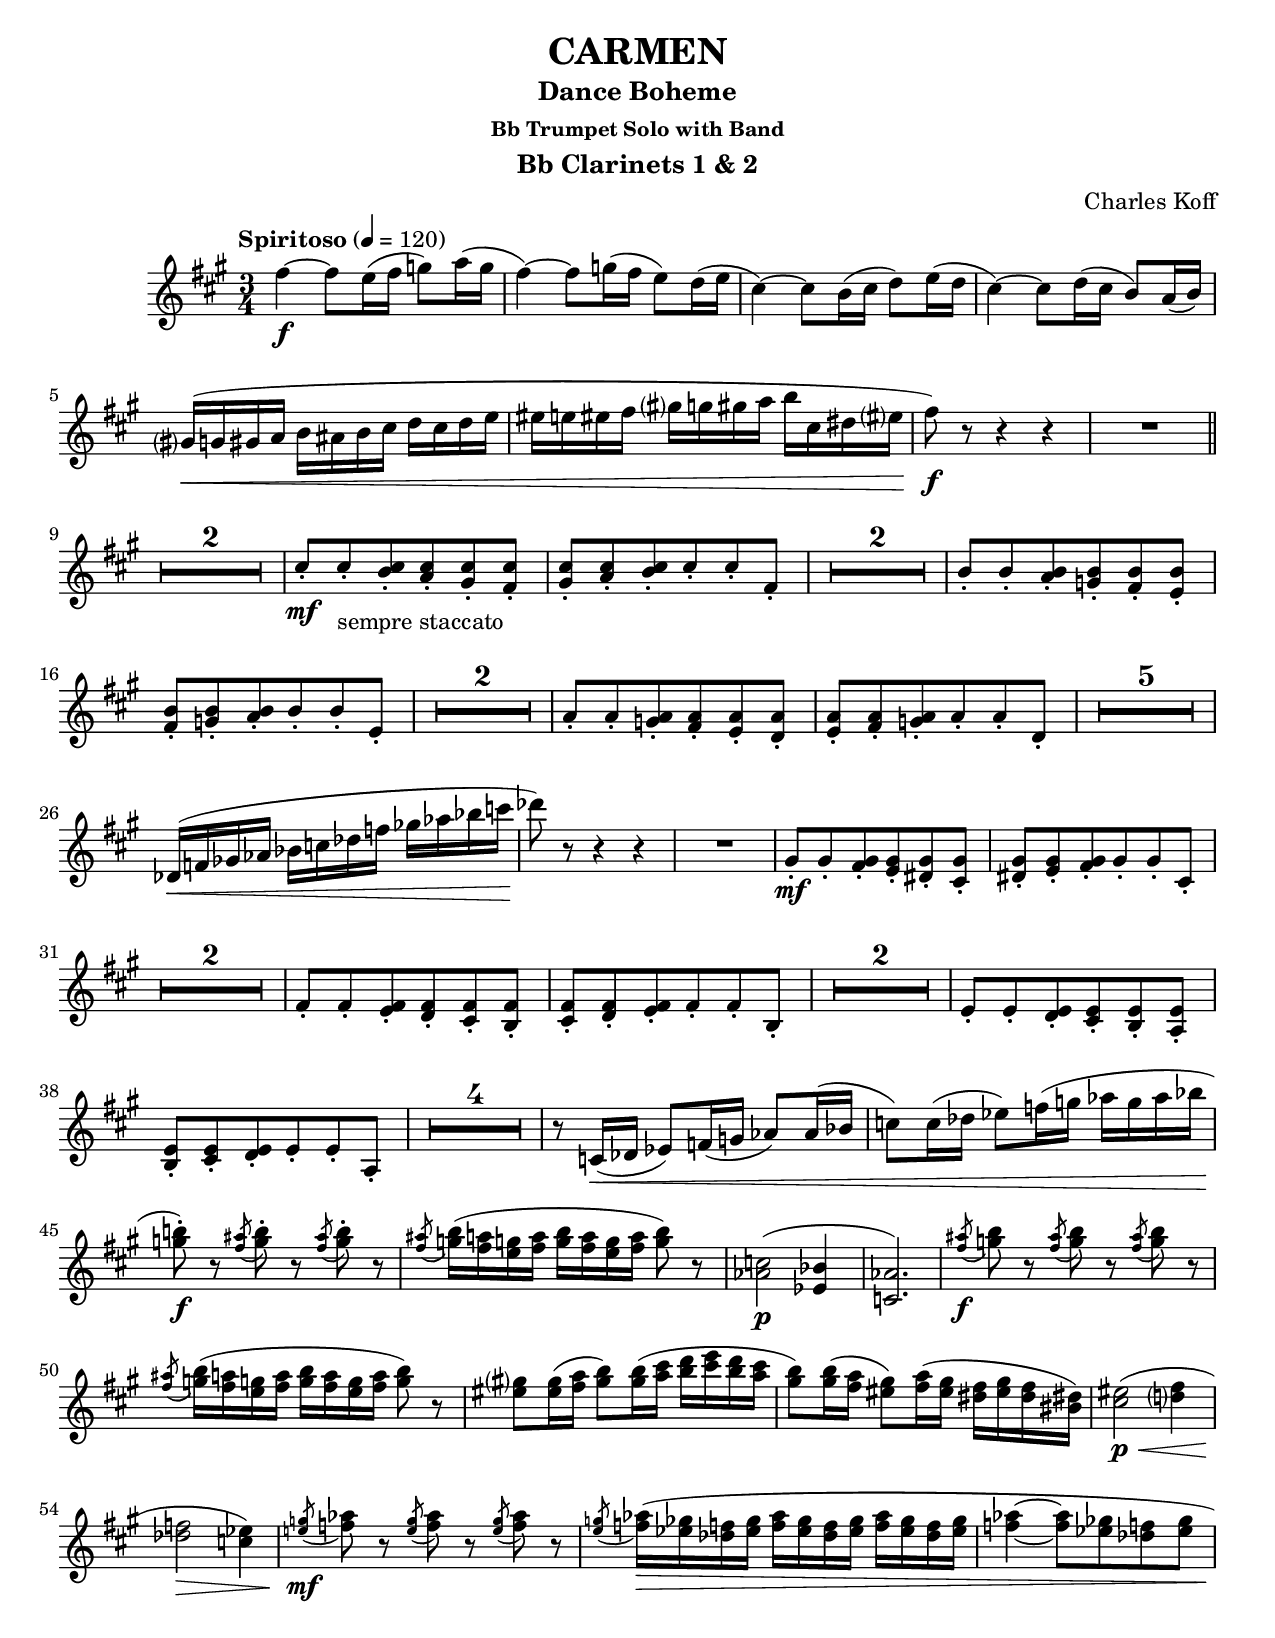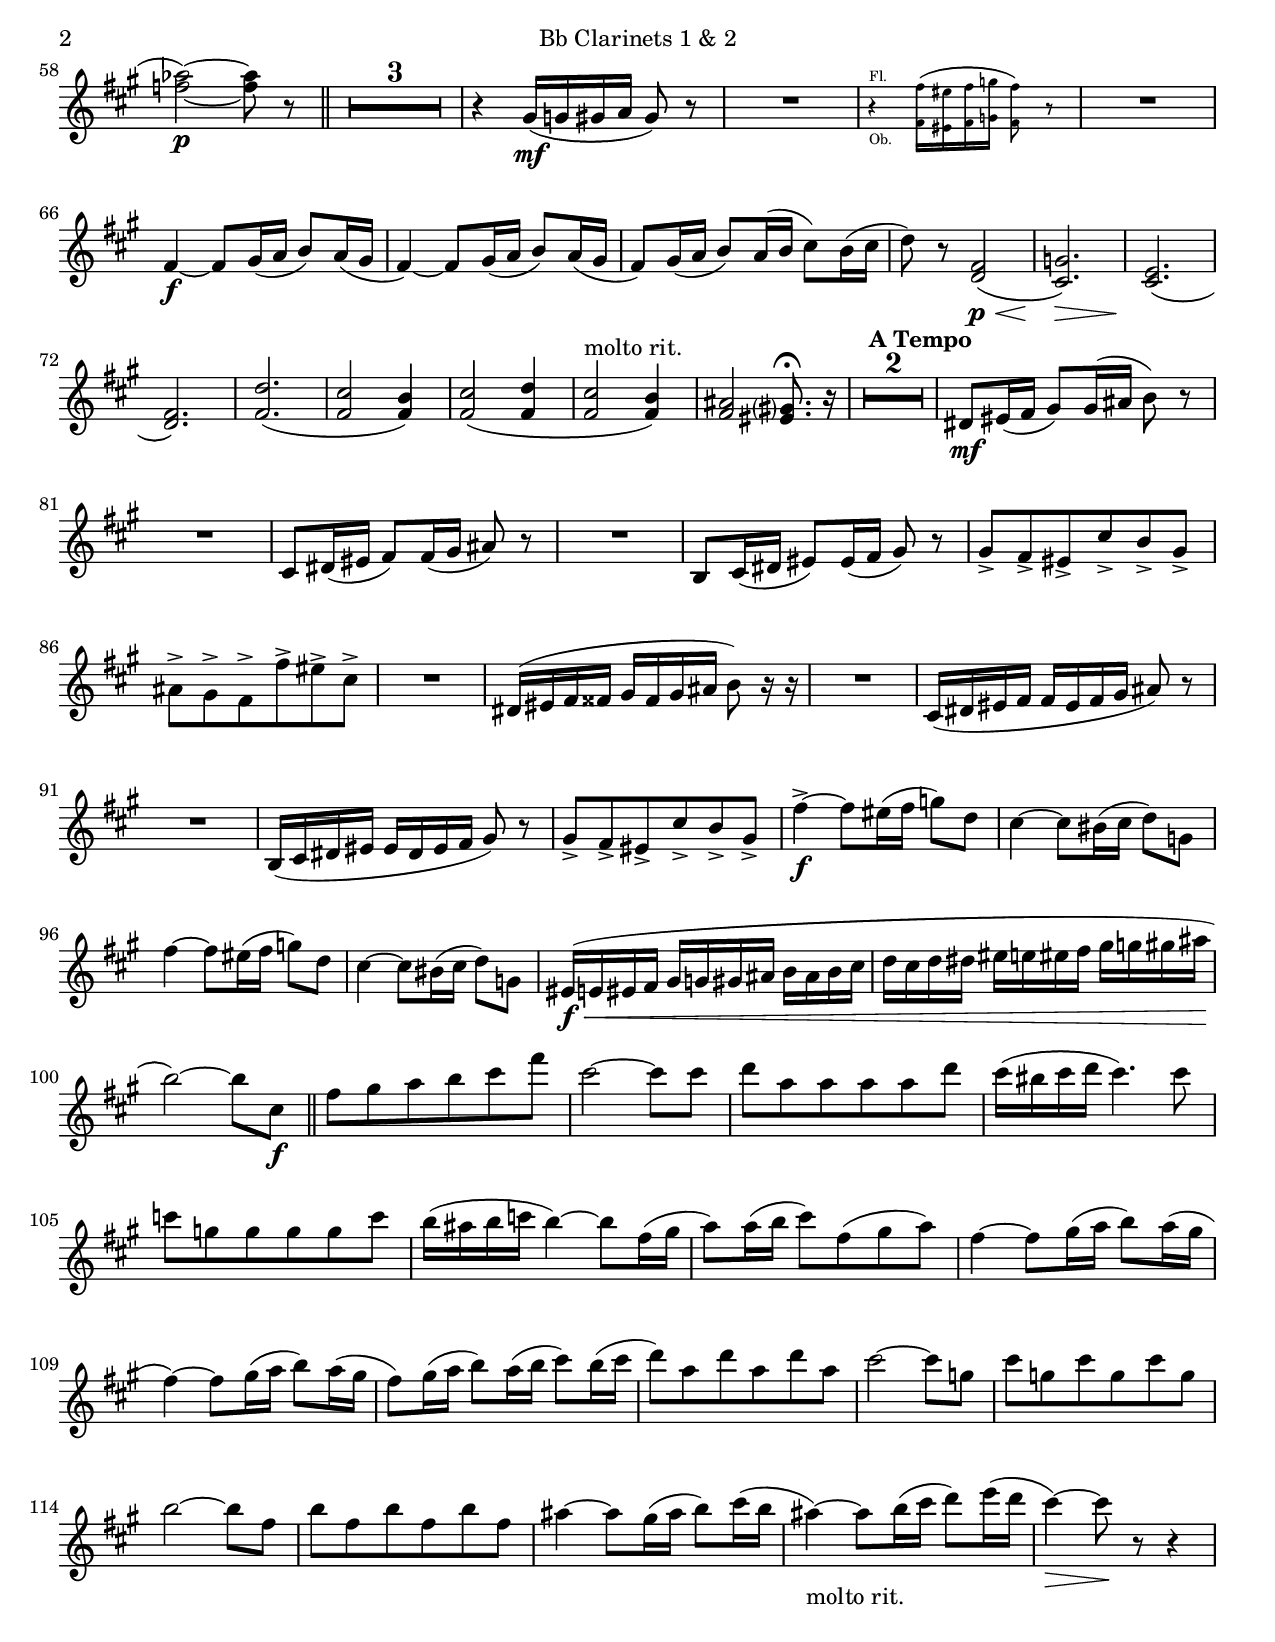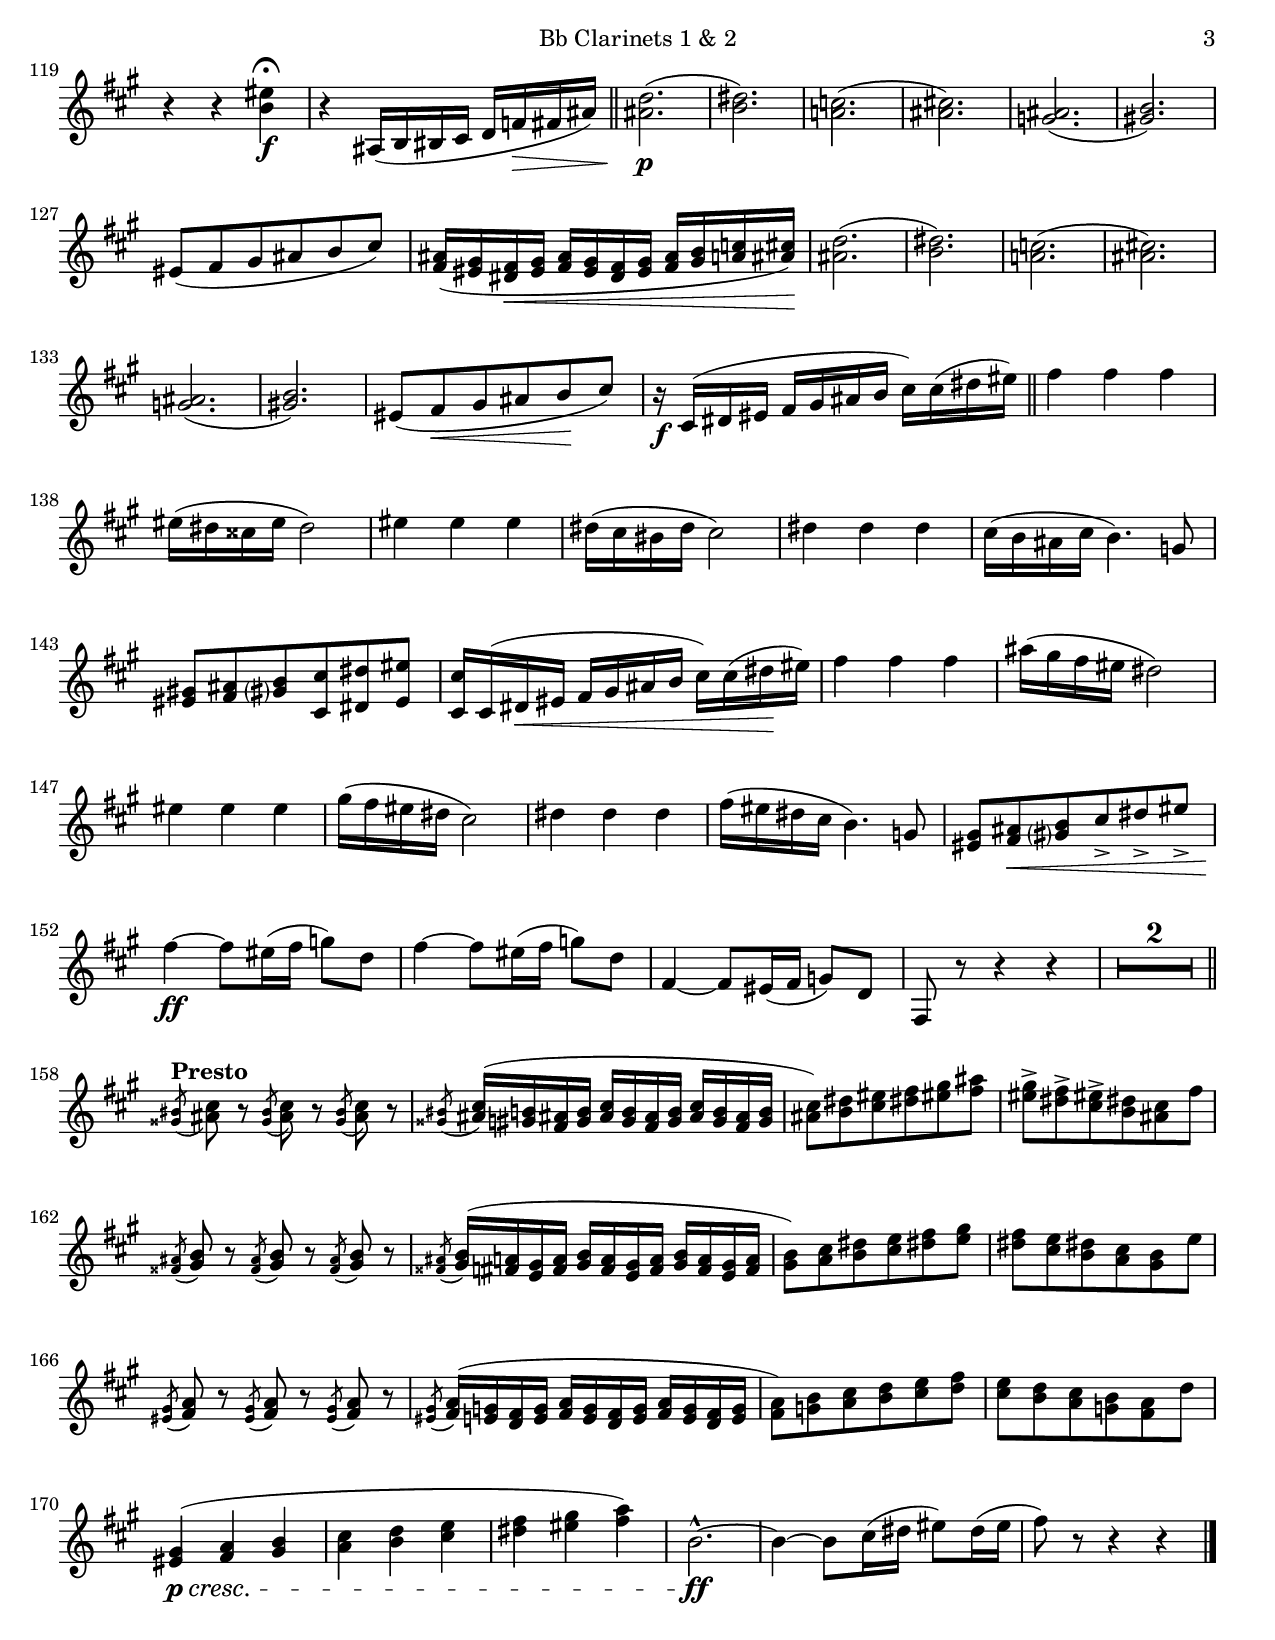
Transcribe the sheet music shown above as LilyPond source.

% This LilyPond file was generated by Rosegarden 22.12.1
\include "english.ly"
\version "2.18.2"
\header {
    title = "CARMEN"
    subtitle = "Dance Boheme"
    subsubtitle = "Bb Trumpet Solo with Band"
    arranger = "Charles Koff"
    instrument = "Bb Clarinets 1 & 2"
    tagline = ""
}
#(set-global-staff-size 20)
#(set-default-paper-size "letter")
\paper {
  system-system-spacing #'basic-distance = #13
}
global = { 
    \time 3/4
    \skip 2.*175  %% 1-175
}
globalTempo = {
    \override Score.MetronomeMark #'transparent = ##t
}
\score {
    << % common
        \context Staff = "track 1" << 
            \set Score.skipBars = ##t
            \context Voice = "voice 1" {
                \override Voice.TextScript #'padding = #2.0
                \override MultiMeasureRest #'expand-limit = 1
                \once \override Staff.TimeSignature #'style = #'numbered 
                \time 3/4
                
                \clef "treble"
                \key fs \minor
                \tempo "Spiritoso" 4 = 120
                fs'' 4 ~ \f fs'' 8 e'' 16 ( fs'' g'' 8 ) a'' 16 ( g''  |
                fs'' 4 ~ ) fs'' 8 g'' 16 ( fs'' e'' 8 ) d'' 16 ( e''  |
                cs'' 4 ~ ) cs'' 8 b' 16 ( cs'' d'' 8 ) e'' 16 ( d''  |
                cs'' 4 ~ ) cs'' 8 d'' 16 ( cs'' b' 8 ) a' 16 ( b' )  |
%% 5
                gs'? 16 ( \< g' gs' a' b' as' b' cs'' d'' cs'' d'' e''  |
                es'' 16 e'' es'' fs'' gs''? g'' gs'' a'' b'' cs'' ds'' es''?  |
                fs'' 8 ) \f r r4 r  |
                R2. \bar "||"
                R2.*2  |
                cs'' 8 -. \mf cs'' -. _"sempre staccato" <cs'' b'> -. <cs'' a'> -. <cs'' gs'> -. <cs'' fs'> -. |
                <cs'' gs'> 8 -. <cs'' a'> -. <cs'' b'> -. cs'' -. cs'' -. fs' -.  |
                R2.*2  |
%% 15
                b' 8 -. b' -. <b' a'> -. <b' g'> -. <b' fs'> -. <b' e'> -.  |
                <b' fs'> 8 -. <b' g'> -. <b' a'> -. b' -. b' -. e' -.  |
                R2.*2  |
                a' 8 -. a' -. <a' g'> -. <a' fs'> -. <a' e'> -. <a' d'> -.  |
%% 20
                <a' e'> 8 -. <a' fs'> -. <a' g'> -. a' -. a' -. d' -.  |
                R2.*5  |
                df' 16 ( \< f' gf' af' bf' c'' df'' f'' gf'' af'' bf'' c'''  |
                df''' 8 \! ) r r4 r  |
                R2. |
                gs' 8 -. \mf gs' -. <gs' fs'> -. <gs' e'> -. <gs' ds'> -. <gs' cs'> -.  |
%% 30
                <gs' ds'> 8 -. <gs' e'> -. <gs' fs'> -. gs' -. gs' -. cs' -.  |
                R2.*2  |
                fs' 8 -. fs' -. <fs' e'> -. <fs' d'> -. <fs' cs'> -. <fs' b> -.  |
                <fs' cs'> 8 -. <fs' d'> -. <fs' e'> -. fs' -. fs' -. b -.  |
%% 35
                R2.*2  |
                e' 8 -. e' -. <e' d'> -. <e' cs'> -. <e' b> -. <e' a> -.  |
                <e' b> 8 -. <e' cs'> -. <e' d'> -. e' -. e' -. a -.  |
                R2.*4  |
                r8 c' 16 ( \< df' ef' 8 ) f' 16 ( g' af' 8 ) af' 16 ( bf'  |
                c'' 8 ) c'' 16 ( df'' ef'' 8 ) f'' 16 ( g'' af'' g'' af'' bf''  |
%% 45
                <b''! g''> 8 -. \f ) r \acciaccatura <as'' fs''> <b'' g''> -. r \acciaccatura <as'' fs''> <b'' g''> -. r  |
                \acciaccatura <as'' fs''> <b'' g''> 16 ( <a'' fs''> <g''! e''> <a'' fs''> <b'' g''> <a'' fs''> <g'' e''> <a'' fs''> <b'' g''> 8 ) r  |
                <c'' af'> 2 \p ( <bf' ef'> 4  |
                <af' c'> 2. )  |
                \acciaccatura <as'' fs''> 8 \f <b'' g''> r \acciaccatura <as'' fs''> <b'' g''> r \acciaccatura <as'' fs''> <b'' g''> r  |
%% 50
                \acciaccatura <as'' fs''> <b'' g''> 16 ( <a'' fs''> <g''! e''> <a'' fs''> <b'' g''> <a'' fs''> <g'' e''> <a'' fs''> <b'' g''> 8 ) r  |
                <gs''? es''> 8 <gs'' es''> 16 ( <a'' fs''> <b'' gs''> 8 ) <b'' gs''> 16 ( <cs''' a''> <d''' b''> <e''' cs'''> <d''' b''> <cs''' a''>  |
                <b'' gs''> 8 ) <b'' gs''> 16 ( <a'' fs''> <gs'' es''> 8 ) <a'' fs''> 16 ( <gs'' es''> <fs'' ds''> <gs'' es''> <fs'' ds''> <ds''! bs'> )  |
                <es'' cs''> 2 \p \< ( <fs'' d''?> 4  |
                <f'' df''> 2 \> <ef'' c''> 4 )  |
%% 55
                \acciaccatura <g'' e''!> 8 \mf <af'' f''> r \acciaccatura <g'' e''> <af'' f''> r \acciaccatura <g'' e''> <af'' f''> r  |
                \acciaccatura <g'' e''> <af'' f''> 16 \> ( <gf'' ef''> <f''! df''> <gf'' ef''> <af'' f''> <gf'' ef''> <f'' df''> <gf'' ef''> <af'' f''> <gf'' ef''> <f'' df''> <gf'' ef''>  |
                <af'' f''> 4 ~ <af'' f''> 8 <gf'' ef''> <f''! df''> <gf'' ef''>  |
                <af'' f''> 2 ~ ) \p <af'' f''> 8 r \bar "||"
                R2.*3  |
                r4 gs' 16 \mf ( g' gs' a' gs' 8 ) r  |
                R2.  |
                \new CueVoice {
                  r4 ^"Fl." _"Ob." <fs'' fs'> 16 ( <es'' es'> <fs'' fs'> <g'' g'> <fs'' fs'> 8 ) r  |
                }
%% 65
                R2.  |
                fs' 4 ~ \f fs' 8 gs' 16 ( a' b' 8 ) a' 16 ( gs'  |
                fs' 4 ~ ) fs' 8 gs' 16 ( a' b' 8 ) a' 16 ( gs'  |
                fs' 8 ) gs' 16 ( a' b' 8 ) a' 16 ( b' cs'' 8 ) b' 16 ( cs''  |
                d'' 8 ) r <fs' d'> 2 \p \< (  |
%% 70
                <g' cs'> 2. ) \>  |
                <e' cs'> 2. \! (  |
                <fs' d'> 2. )  |
                <d'' fs'> 2. (  |
                <cs'' fs'> 2 <b' fs'> 4 )  |
%% 75
                <cs'' fs'> 2 ( <d'' fs'> 4  |
                <cs'' fs'> 2 ^"molto rit." <b' fs'> 4 )  |
                <as' fs'> 2 <gs'? es'> 8. \fermata r16  |
                \tempo "A Tempo"
                R2.*2  |
%% 80
                ds' 8 \mf es' 16 ( fs' gs' 8 ) gs' 16 ( as' b' 8 ) r  |
                R2.  |
                cs' 8 ds' 16 ( es' fs' 8 ) fs' 16 ( gs' as' 8 ) r  |
                R2.  |
                b 8 cs' 16 ( ds' es' 8 ) es' 16 ( fs' gs' 8 ) r  |
%% 85
                gs' 8 -> fs' -> es' -> cs'' -> b' -> gs' ->  |
                as' 8 -> gs' -> fs' -> fs'' -> es'' -> cs'' ->  |
                R2.  |
                ds' 16 ( es' fs' fss' gs' fss' gs' as' b' 8 ) r16 r  |
                R2.  |
%% 90
                cs' 16 ( ds' es' fs' fs' es' fs' gs' as' 8 ) r  |
                R2.  |
                b 16 ( cs' ds' es' es' ds' es' fs' gs' 8 ) r  |
                gs' 8 -> fs' -> es' -> cs'' -> b' -> gs' ->  |
                fs'' 4 -> ~ \f fs'' 8 es'' 16 ( fs'' g'' 8 ) d''  |
%% 95
                cs'' 4 ~ cs'' 8 bs' 16 ( cs'' d'' 8 ) g'  |
                fs'' 4 ~ fs'' 8 es'' 16 ( fs'' g'' 8 ) d''  |
                cs'' 4 ~ cs'' 8 bs' 16 ( cs'' d'' 8 ) g'  |
                es' 16 \f \< ( e' es' fs' gs' g' gs' as' b' as' b' cs''  |
                d'' 16 cs'' d'' ds'' es'' e'' es'' fs'' gs'' g'' gs'' as''  |
%% 100
                b'' 2 ~ \! ) b'' 8 cs'' \f \bar "||"
                fs'' 8 gs'' a'' b'' cs''' fs'''  |
                cs''' 2 ~ cs''' 8 cs'''  |
                d''' 8 a'' a'' a'' a'' d'''  |
                cs''' 16 ( bs'' cs''' d''' cs''' 4. ) cs''' 8  |
%% 105
                c''' 8 g'' g'' g'' g'' c'''  |
                b'' 16 ( as'' b'' c''' b'' 4 ~ ) b'' 8 fs'' 16 ( gs''  |
                a'' 8 ) a'' 16 ( b'' cs''' 8 ) fs'' ( gs'' a'' )  |
                fs'' 4 ~ fs'' 8 gs'' 16 ( a'' b'' 8 ) a'' 16 ( gs''  |
                fs'' 4 ~ ) fs'' 8 gs'' 16 ( a'' b'' 8 ) a'' 16 ( gs''  |
%% 110
                fs'' 8 ) gs'' 16 ( a'' b'' 8 ) a'' 16 ( b'' cs''' 8 ) b'' 16 ( cs'''  |
                d''' 8 ) a'' d''' a'' d''' a''  |
                cs''' 2 ~ cs''' 8 g''  |
                cs''' 8 g'' cs''' g'' cs''' g''  |
                b'' 2 ~ b'' 8 fs''  |
%% 115
                b'' 8 fs'' b'' fs'' b'' fs''  |
                as'' 4 ~ as'' 8 gs'' 16 ( as'' b'' 8 ) cs''' 16 ( b''  |
                as'' 4 ~ ) _"molto rit." as'' 8 b'' 16 ( cs''' d''' 8 ) e''' 16 ( d'''  |
                cs''' 4 ~ ) \> cs''' 8 \! r r4  |
                r4 r <es'' b'> \f \fermata  |
%% 120
                r4 as 16 ( b bs cs' d' f' \> fs' as' ) \bar "||"
                <d'' as'> 2. \p (  |
                <ds'' b'> 2. )  |
                <c'' a'!> 2. (  |
                <cs''! as'> 2. )  |
%% 125
                <as' g'> 2. (  |
                <b' gs'!> 2. )  |
                es' 8 ( fs' gs' as' b' cs'' )  |
                <as' fs'> 16 ( <gs' es'> <fs' ds'> \< <gs' es'> <as' fs'> <gs' es'> <fs' ds'> <gs' es'> <as' fs'> <b' gs'> <c'' a'> <cs'' as'> ) \!  |
                <d'' as'> 2. (  |
%% 130
                <ds'' b'> 2. )  |
                <c'' a'!> 2. (  |
                <cs''! as'> 2. )  |
                <as' g'> 2. (  |
                <b' gs'!> 2. )  |
%% 135
                es' 8 ( fs' \< gs' as' b' \! cs'' )  |
                r16 \f cs' ( ds' es' fs' gs' as' b' cs'' ) cs'' ( ds'' es'' ) \bar "||"
                fs'' 4 fs'' fs''  |
                es'' 16 ( ds'' css'' es'' ds'' 2 )  |
                es'' 4 es'' es''  |
%% 140
                ds'' 16 ( cs'' bs' ds'' cs'' 2 )  |
                ds'' 4 ds'' ds''  |
                cs'' 16 ( b' as' cs'' b' 4. ) g' 8  |
                <gs'! es'> 8 <as' fs'> <b' gs'?> <cs'' cs'> <ds'' ds'> <es'' es'>  |
                <cs'' cs'> 16 cs' ( ds' \< es' fs' gs' as' b' cs'' ) cs'' ( ds'' \! es'' )  |
%% 145
                fs'' 4 fs'' fs''  |
                as'' 16 ( gs'' fs'' es'' ds'' 2 )  |
                es'' 4 es'' es''  |
                gs'' 16 ( fs'' es'' ds'' cs'' 2 )  |
                ds'' 4 ds'' ds''  |
%% 150
                fs'' 16 ( es'' ds'' cs'' b' 4. ) g' 8  |
                <gs' es'> 8 <as' fs'> \< <b' gs'?> cs'' -> ds'' -> es'' ->  |
                fs'' 4 ~ \ff fs'' 8 es'' 16 ( fs'' g'' 8 ) d''  |
                fs'' 4 ~ fs'' 8 es'' 16 ( fs'' g'' 8 ) d''  |
                fs' 4 ~ fs' 8 es' 16 ( fs' g' 8 ) d'  |
%% 155
                fs 8 r r4 r  |
                R2.*2 \bar "||"
                \tempo "Presto"
                \acciaccatura <bs' gss'> 8 <cs'' as'> 8 r \acciaccatura <bs' gss'> 8 <cs'' as'> r \acciaccatura <bs' gss'> 8 <cs'' as'> r  |
                \acciaccatura <bs' gss'> 8 <cs'' as'> 16 ( <b' gs'> <as'! fs'> <b' gs'> <cs'' as'> <b' gs'> <as' fs'> <b' gs'> <cs'' as'> <b' gs'> <as' fs'> <b' gs'>  |
%% 160
                <cs'' as'> 8 ) <ds'' b'> <es'' cs''> <fs'' ds''!> <gs'' es''!> <as'' fs''>  |
                <gs'' es''> 8 -> <fs'' ds''> -> <es''! cs''> -> <ds''! b'> <cs'' as'> fs''  |
                \acciaccatura <as' fss'> 8 <b' gs'> 8 r \acciaccatura <as' fss'> 8 <b' gs'> r \acciaccatura <as' fss'> 8 <b' gs'> r  |
                \acciaccatura <as' fss'> 8 <b' gs'> 16 ( <a' fs'> <gs' e'> <a' fs'> <b' gs'> <a' fs'> <gs' e'> <a' fs'> <b' gs'> <a' fs'> <gs' e'> <a' fs'>  |
                <b' gs'> 8 ) <cs'' a'> <ds'' b'> <e'' cs''> <fs'' ds''!> <gs'' e''>  |
%% 165
                <fs'' ds''> 8 <e'' cs''> <ds''! b'> <cs'' a'> <b' gs'> e''  |
                \acciaccatura <gs' es'> <a' fs'> 8 r \acciaccatura <gs' es'> 8 <a' fs'> r \acciaccatura <gs' es'> 8 <a' fs'> r  |
                \acciaccatura <gs' es'> 8 <a' fs'> 16 ( <g' e'> <fs' d'> <g' e'> <a' fs'> <g' e'> <fs' d'> <g' e'> <a' fs'> <g' e'> <fs' d'> <g' e'>  |
                <a' fs'> 8 ) <b' g'> <cs'' a'> <d'' b'> <e'' cs''> <fs'' d''>  |
                <e'' cs''> 8 <d'' b'> <cs'' a'> <b' g'> <a' fs'> d''  |
%% 170
                <gs' es'> 4 ( \p \cresc <a' fs'> <b' gs'>  |
                <cs'' a'> 4 <d'' b'> <e'' cs''>  |
                <fs'' ds''> 4 <gs'' es''> <a'' fs''> )  |
                b' 2. -^ ~ \ff  |
                b' 4 ~ b' 8 cs'' 16 ( ds'' es'' 8 ) ds'' 16 ( es''  |
%% 175
                fs'' 8 ) r r4 r \bar "|."
            } % Voice
        >> % Staff (final) ends

    >> % notes

    \layout {
        \context { \Staff \RemoveEmptyStaves }
    }
} % score
